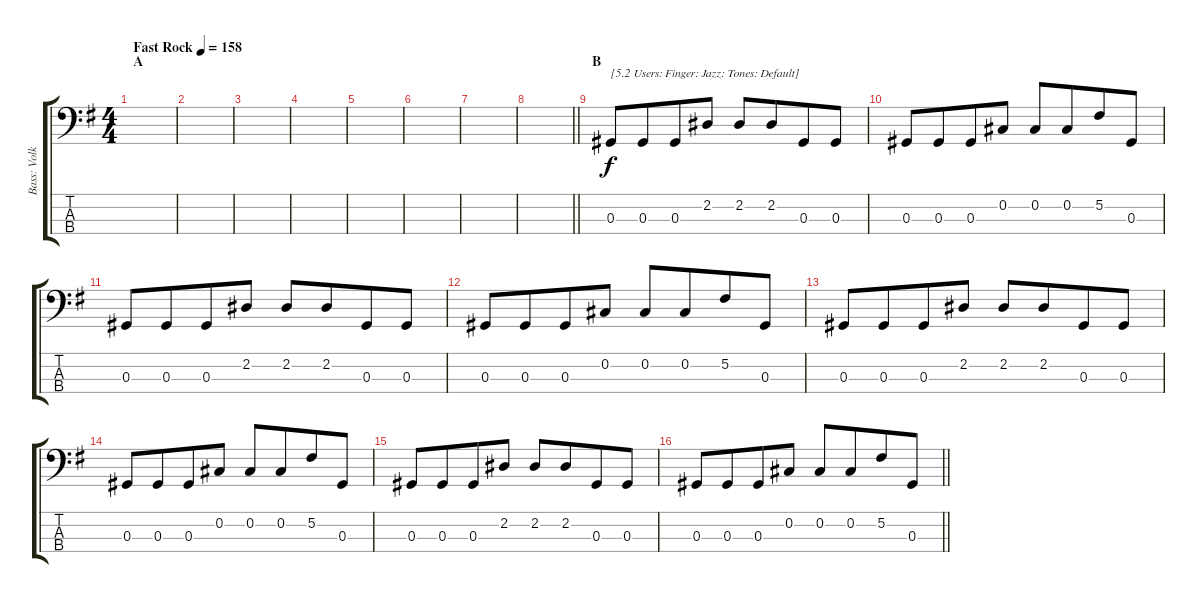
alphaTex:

\track ("Bass: Volker" "Bass: Volk") {instrument electricbassfinger}
\staff {score tabs}
\tuning (Gb2 Db2 Ab1 Eb1) {hide}
\ts (4 4)
\section ("" "A")
\tempo (158 "Fast Rock")
\clef f4
\ks g
|
|
|
|
|
|
|
\barLineRight lightlight
|
\section ("" "B")
0.3.8{txt "[5.2 Users: Finger: Jazz: Tones: Default]"} 0.3.8{beam merge} 0.3.8 2.2.8 2.2.8 2.2.8{beam merge} 0.3.8 0.3.8 |
0.3.8 0.3.8{beam merge} 0.3.8 0.2.8 0.2.8 0.2.8{beam merge} 5.2.8 0.3.8 |
0.3.8 0.3.8{beam merge} 0.3.8 2.2.8 2.2.8 2.2.8{beam merge} 0.3.8 0.3.8 |
0.3.8 0.3.8{beam merge} 0.3.8 0.2.8 0.2.8 0.2.8{beam merge} 5.2.8 0.3.8 |
0.3.8 0.3.8{beam merge} 0.3.8 2.2.8 2.2.8 2.2.8{beam merge} 0.3.8 0.3.8 |
0.3.8 0.3.8{beam merge} 0.3.8 0.2.8 0.2.8 0.2.8{beam merge} 5.2.8 0.3.8 |
0.3.8 0.3.8{beam merge} 0.3.8 2.2.8 2.2.8 2.2.8{beam merge} 0.3.8 0.3.8 |
\barLineRight lightlight
0.3.8 0.3.8{beam merge} 0.3.8 0.2.8 0.2.8 0.2.8{beam merge} 5.2.8 0.3.8
